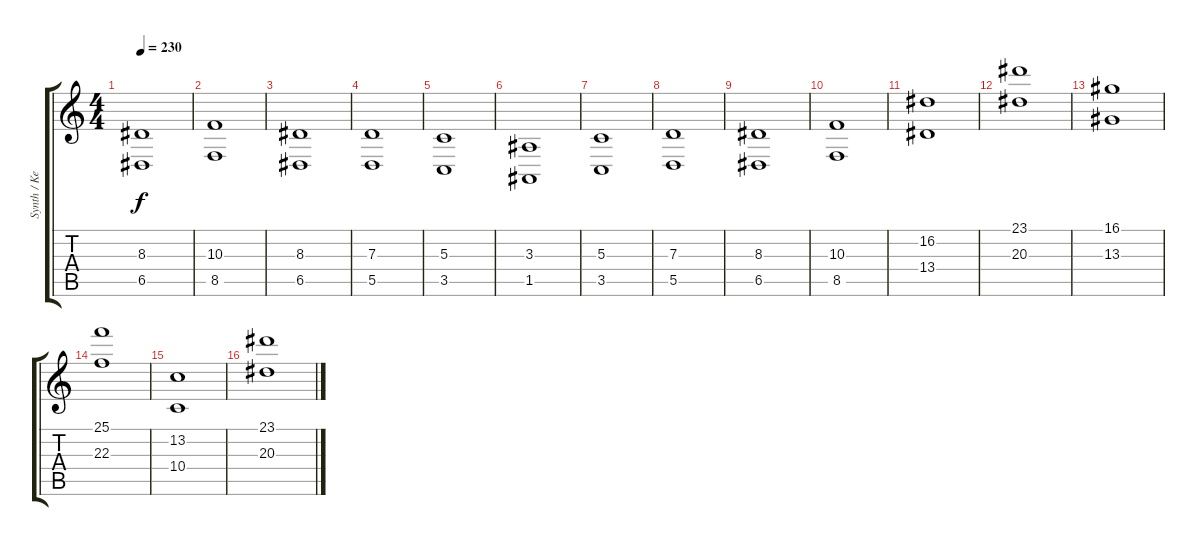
\track ("Synth / Keyboard" "Synth / Ke") {instrument stringensemble1}
\staff {score tabs}
\tuning (E4 B3 G3 D3 A2 E2) {hide}
\ts (4 4)
\tempo 230
\clef g2
\ks c
(8.3 6.5).1{dy f} |
(10.3 8.5).1 |
(8.3 6.5).1 |
(7.3 5.5).1 |
(5.3 3.5).1 |
(3.3 1.5).1 |
(5.3 3.5).1 |
(7.3 5.5).1 |
(8.3 6.5).1 |
(10.3 8.5).1 |
(16.2 13.4).1 |
(23.1 20.3).1 |
(16.1 13.3).1 |
(25.1 22.3).1 |
(13.2 10.4).1 |
(23.1 20.3).1
